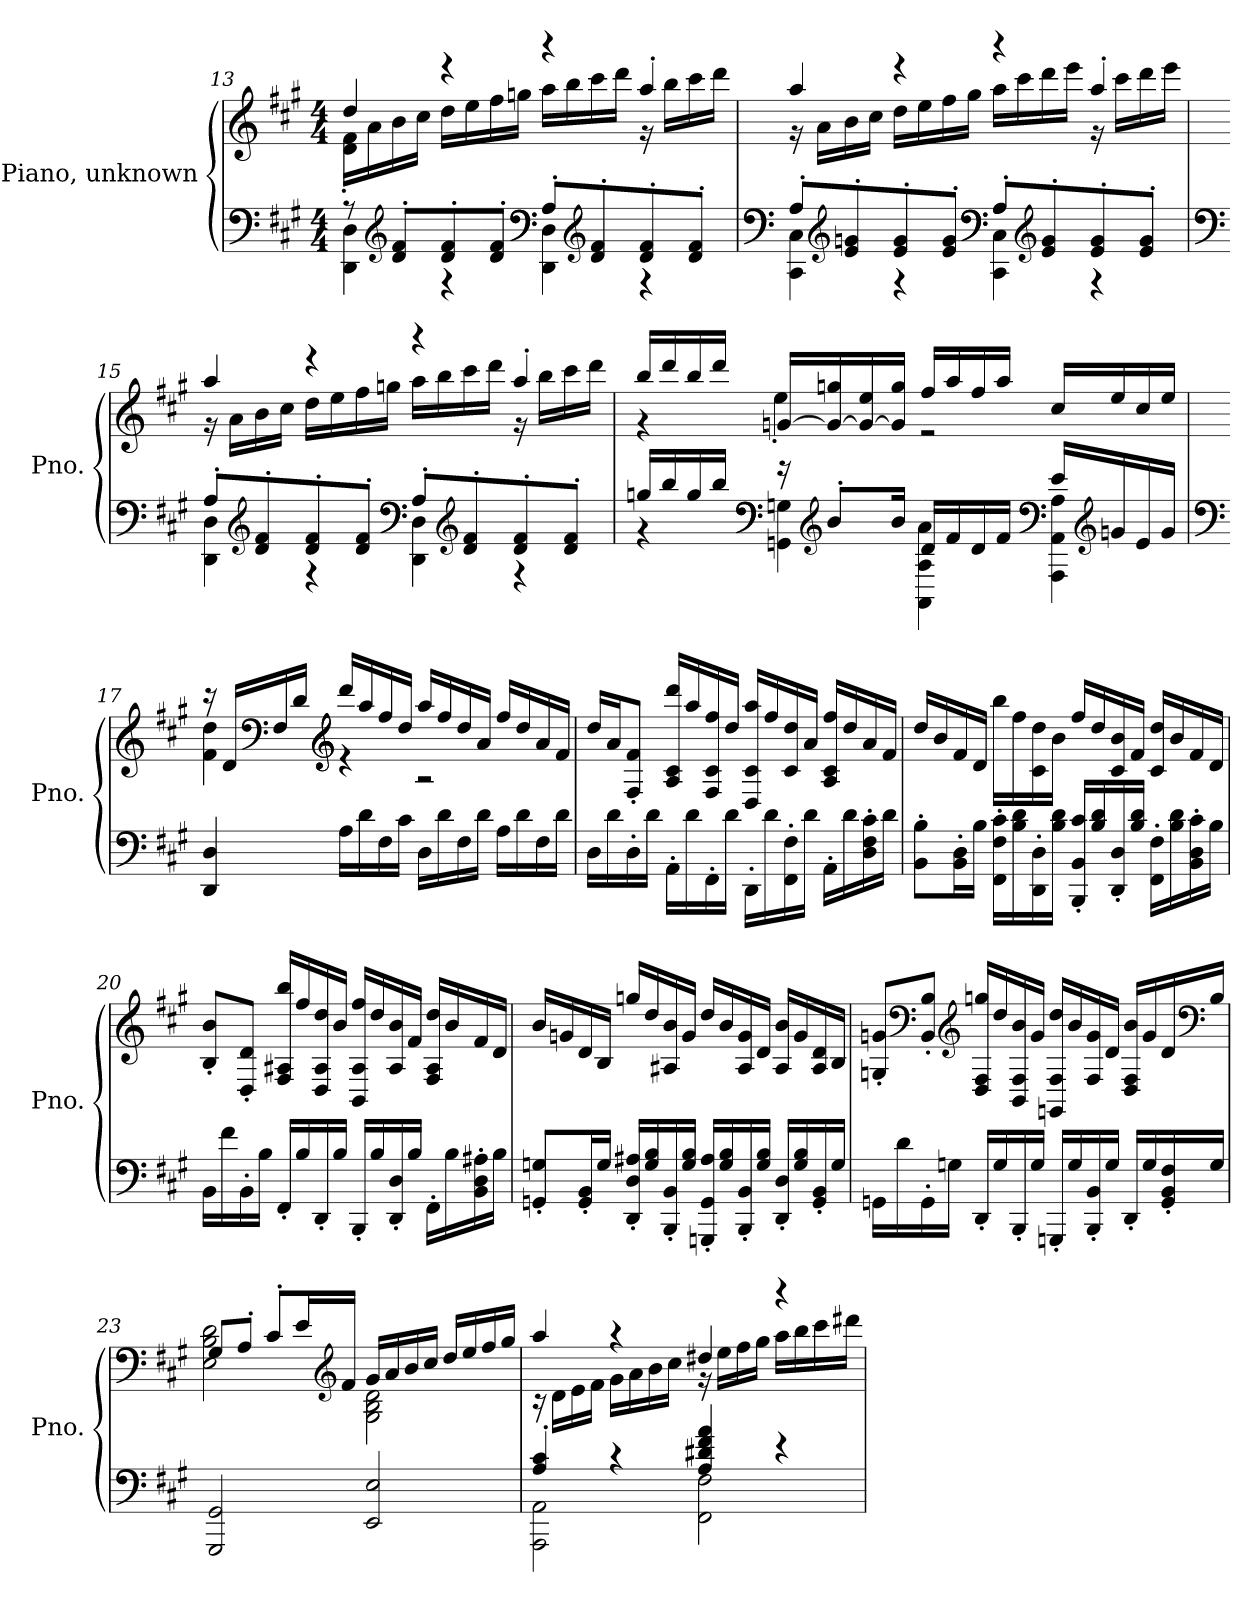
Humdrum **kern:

**kern	**kern
*part1	*part1
*staff2	*staff1
*I"Piano, unknown	*
*I'Pno.	*
!!LO:LB:g=z
*clefF4	*clefG2
*k[f#c#g#]	*k[f#c#g#]
*M4/4	*M4/4
=13	=13
*^	*^
8r	4DD\ 4D\	4dd/	16d\' 16f#\'LL
.	.	.	16a\
*clefG2	*	*	*
8d/' 8f#/'L	.	.	16b\
.	.	.	16cc#\JJ
8d/' 8f#/'	4r	4r	16dd\LL
.	.	.	16ee\
8d/' 8f#/'J	.	.	16ff#\
.	.	.	16ggn\JJ
*clefF4	*	*	*
8A'/L	4DD\ 4D\	4r	16aa\LL
.	.	.	16bb\
*clefG2	*	*	*
8d/' 8f#/'	.	.	16ccc#\
.	.	.	16ddd\JJ
8d/' 8f#/'	4r	4aa'/	16r
.	.	.	16bb\LL
8d/' 8f#/'J	.	.	16ccc#\
.	.	.	16ddd\JJ
=14	=14	=14	=14
*clefF4	*	*	*
8A'/L	4CC#\ 4C#\	4aa/	16r
.	.	.	16a\LL
*clefG2	*	*	*
8e/' 8gn/'	.	.	16b\
.	.	.	16cc#\JJ
8e/' 8g/'	4r	4r	16dd\LL
.	.	.	16ee\
8e/' 8g/'J	.	.	16ff#\
.	.	.	16gg#\JJ
*clefF4	*	*	*
8A'/L	4CC#\ 4C#\	4r	16aa\LL
.	.	.	16ccc#\
*clefG2	*	*	*
8e/' 8g/'	.	.	16ddd\
.	.	.	16eee\JJ
8e/' 8g/'	4r	4aa'/	16r
.	.	.	16ccc#\LL
8e/' 8g/'J	.	.	16ddd\
.	.	.	16eee\JJ
!!LO:PB:g=z	!!
=15	=15	=15	=15
*clefF4	*	*	*
8A'/L	4DD\ 4D\	4aa/	16r
.	.	.	16a\LL
*clefG2	*	*	*
8d/' 8f#/'	.	.	16b\
.	.	.	16cc#\JJ
8d/' 8f#/'	4r	4r	16dd\LL
.	.	.	16ee\
8d/' 8f#/'J	.	.	16ff#\
.	.	.	16ggn\JJ
*clefF4	*	*	*
8A'/L	4DD\ 4D\	4r	16aa\LL
.	.	.	16bb\
*clefG2	*	*	*
8d/' 8f#/'	.	.	16ccc#\
.	.	.	16ddd\JJ
8d/' 8f#/'	4r	4aa'/	16r
.	.	.	16bb\LL
8d/' 8f#/'J	.	.	16ccc#\
.	.	.	16ddd\JJ
!!LO:LB:g=z	!!
=16	=16	=16	=16
16ggn/LL	4r	16bb/LL	4r
16bb/	.	16ddd/	.
16gg/	.	16bb/	.
16bb/JJ	.	16ddd/JJ	.
*clefF4	*	*	*
16r	4GGn\ 4Gn\	[16gn/LL	4ee'\
*clefG2	*	*	*
8b'/L	.	16g/_ 16ggn/	.
.	.	16g/_ 16ee/	.
16b/Jk	.	16g/] 16gg/JJ	.
16d/LL	4AA\ 4A\ 4a\	16ff#/LL	2r
16f#/	.	16aa/	.
16d/	.	16ff#/	.
16f#/JJ	.	16aa/JJ	.
*clefF4	*	*	*
16e/LL	4AAA\ 4AA\ 4A\	16cc#/LL	.
*clefG2	*	*	*
16gn/	.	16ee/	.
16e/	.	16cc#/	.
16g/JJ	.	16ee/JJ	.
*v	*v	*	*
!!LO:LB:g=z	!!
=17	=17	=17
*clefF4	*	*
4DD/ 4D/	16r	4f#\ 4dd\
.	16d/LL	.
*	*clefF4	*
.	16F#/	.
.	16d/JJ	.
*	*clefG2	*
16A\LL	16ddd/LL	4r
16d\	16aa/	.
16F#\	16ff#/	.
16c#\JJ	16dd/JJ	.
16D\LL	16aa/LL	2r
16d\	16ff#/	.
16F#\	16dd/	.
16d\JJ	16a/JJ	.
16A\LL	16ff#/LL	.
16d\	16dd/	.
16F#\	16a/	.
16d\JJ	16f#/JJ	.
*	*v	*v
=18	=18
16D\LL	16dd/LL
16d\	16a/J
16D'\	8F#/' 8f#/'J
16d\JJ	.
16AA'\LL	16A/ 16c#/ 16ddd/LL
16d\	16aa/
16FF#'\	16F#/ 16c#/ 16ff#/
16d\JJ	16dd/JJ
16DD'\LL	16D/ 16c#/ 16aa/LL
16d\	16ff#/
16FF#\' 16F#\'	16c#/ 16dd/
16d\JJ	16a/JJ
16AA'\LL	16A/ 16c#/ 16ff#/LL
16d\	16dd/
16D\' 16F#\' 16c#\'	16a/
16d\JJ	16f#/JJ
!!LO:LB:g=z
=19	=19
8BB\' 8B\'L	16dd/LL
.	16b/
16BB\' 16D\'L	16f#/
16B\JJ	16d/JJ
16FF#\' 16F#\' 16c#\'LL	16bb\LL
16B\ 16d\	16ff#\
16DD\' 16D\'	16c#\ 16dd\
16B\ 16d\JJ	16b\JJ
16BBB/' 16BB/' 16c#/'LL	16ff#/LL
16B/ 16d/	16dd/
16DD/' 16D/'	16c#/ 16b/
16B/ 16d/JJ	16f#/JJ
16FF#\' 16F#\'LL	16c#/ 16dd/LL
16B\ 16d\	16b/
16BB\' 16D\' 16c#\'	16f#/
16B\JJ	16d/JJ
=20	=20
16BB\LL	8B/' 8b/'L
16f#\	.
16BB'\	8D/' 8d/'J
16B\JJ	.
16FF#'/LL	16F#/ 16A#X/ 16bb/LL
16B/	16ff#/
16DD'/	16D/ 16A#/ 16dd/
16B/JJ	16b/JJ
16BBB'/LL	16BB/ 16A#/ 16ff#/LL
16B/	16dd/
16DD/' 16D/'	16A#/ 16b/
16B/JJ	16f#/JJ
16FF#'\LL	16F#/ 16A#/ 16dd/LL
16B\	16b/
16BB\' 16D\' 16A#X\'	16f#/
16B\JJ	16d/JJ
!!LO:LB:g=z
=21	=21
8GGn/' 8Gn/'L	16b/LL
.	16gn/
16GG/' 16BB/'L	16d/
16G/JJ	16B/JJ
16DD/' 16D/' 16A#X/'LL	16ggn/LL
16G/ 16B/	16dd/
16BBB/' 16BB/'	16A#X/ 16b/
16G/ 16B/JJ	16g/JJ
16GGGn/' 16GG/' 16A#/'LL	16dd/LL
16G/ 16B/	16b/
16BBB/' 16BB/'	16A#/ 16g/
16G/ 16B/JJ	16d/JJ
16DD/' 16D/'LL	16A#/ 16b/LL
16G/ 16B/	16g/
16GG/' 16BB/'	16A#/ 16d/
16G/JJ	16B/JJ
=22	=22
16GGn\LL	8Gn/' 8gn/'L
16d\	.
*	*clefF4
16GG'\	8BB/' 8B/'J
16Gn\JJ	.
*	*clefG2
16DD'/LL	16D/ 16F#/ 16ggn/LL
16G/	16dd/
16BBB'/	16BB/ 16F#/ 16b/
16G/JJ	16g/JJ
16GGGn'/LL	16GGn/ 16F#/ 16dd/LL
16G/	16b/
16BBB/' 16BB/'	16F#/ 16g/
16G/JJ	16d/JJ
16DD'/LL	16D/ 16F#/ 16b/LL
16G/	16g/
16GG/' 16BB/' 16F#/'	16d/
*	*clefF4
16G/JJ	16B/JJ
!!LO:LB:g=z
=23	=23
*	*^
2GGG#/ 2GG#/	8G#/L	2E\ 2B\ 2d\
.	8A'/J	.
.	8c#'/L	.
.	16e/L	.
*	*clefG2	*
.	16f#/JJ	.
2EE/ 2E/	16g#/LL	2G#\ 2B\ 2d\
.	16a/	.
.	16b/	.
.	16cc#/JJ	.
.	16dd/LL	.
.	16ee/	.
.	16ff#/	.
.	16gg#/JJ	.
=24	=24	=24
*^	*	*
4A/' 4c#/'	2AAA\ 2AA\	4aa/	16r
.	.	.	16d\LL
.	.	.	16e\
.	.	.	16f#\JJ
4r	.	4r	16g#\LL
.	.	.	16a\
.	.	.	16b\
.	.	.	16cc#\JJ
4A/ 4d#X/ 4f#/ 4a/	2FF#\ 2F#\	4dd#X/	16r
.	.	.	16ee\LL
.	.	.	16ff#\
.	.	.	16gg#\JJ
4r	.	4r	16aa\LL
.	.	.	16bb\
.	.	.	16ccc#\
.	.	.	16ddd#X\JJ
*v	*v	*	*
*	*v	*v
=	=
*-	*-
